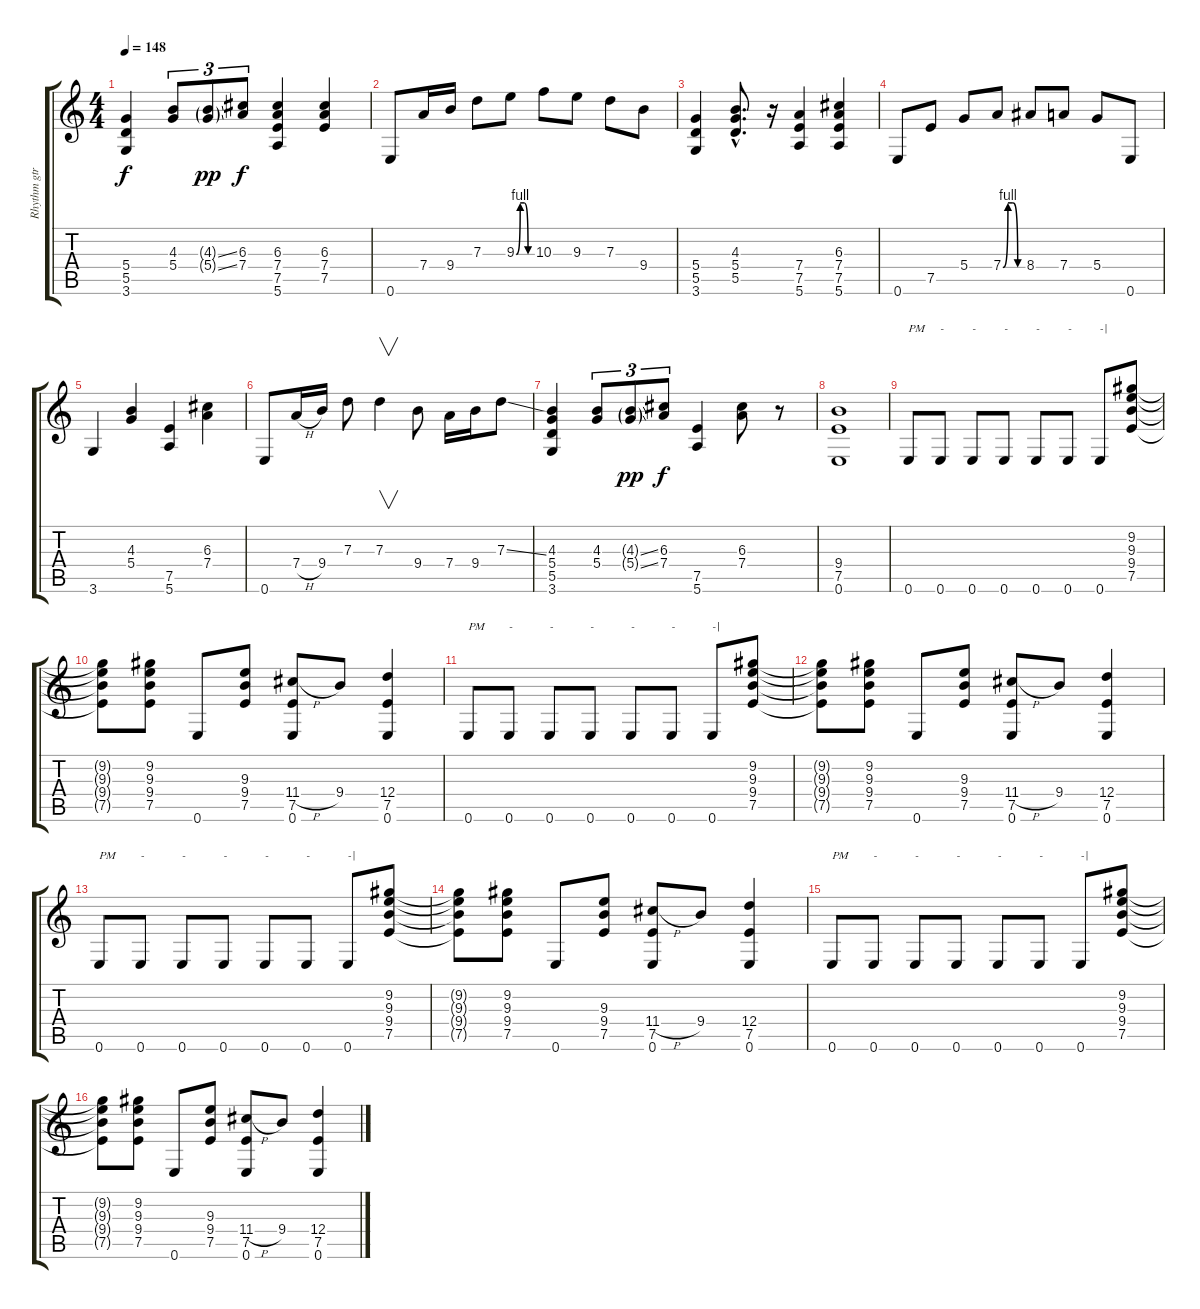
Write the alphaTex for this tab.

\track ("Rhythm gtr" "Rhythm gtr") {instrument distortionguitar}
\staff {score tabs}
\tuning (E4 B3 G3 D3 A2 E2) {hide}
\ts (4 4)
\tempo 148
\clef g2
\ks c
(5.4 5.5 3.6).4{dy f} (4.3 5.4).8{tu (3 2)} (4.3{ss g} 5.4{ss g}).8{tu (3 2) dy pp} (6.3 7.4).8{tu (3 2) dy f} (6.3 7.4 7.5 5.6).4 (6.3 7.4 7.5).4 |
0.6.8 7.4.16 9.4.16 7.3.8 9.3{be (custom 0 0 15 4 30 4 45 0 60 0)}.8 10.3.8 9.3.8 7.3.8 9.4.8 |
(5.4 5.5 3.6).4 (4.3{hac} 5.4{hac} 5.5{hac}).8{d} r.16 (7.4 7.5 5.6).4 (6.3 7.4 7.5 5.6).4 |
0.6.8 7.5.8 5.4.8 7.4{be (custom 0 0 15 4 30 4 45 0 60 0)}.8 8.4.8 7.4.8 5.4.8 0.6.8 |
3.6.4 (4.3 5.4).4 (7.5 5.6).4 (6.3 7.4).4 |
0.6.8 7.4{h}.16 9.4.16 7.3.8 7.3.4{v} 9.4.8 7.4.16 9.4.16 7.3{ss}.8 |
(4.3 5.4 5.5 3.6).4 (4.3 5.4).8{tu (3 2)} (4.3{ss g} 5.4{ss g}).8{tu (3 2) dy pp} (6.3 7.4).8{tu (3 2) dy f} (7.5 5.6).4 (6.3 7.4).8 r.8 |
(9.4 7.5 0.6).1 |
0.6.8{txt "PM"} 0.6.8{txt "-"} 0.6.8{txt "-"} 0.6.8{txt "-"} 0.6.8{txt "-"} 0.6.8{txt "-"} 0.6.8{txt "-|"} (9.2 9.3 9.4 7.5).8 |
(9.2{t} 9.3{t} 9.4{t} 7.5{t}).8 (9.2 9.3 9.4 7.5).8 0.6.8 (9.3 9.4 7.5).8 (11.4{h} 7.5 0.6).8 9.4.8 (12.4 7.5 0.6).4 |
0.6.8{txt "PM"} 0.6.8{txt "-"} 0.6.8{txt "-"} 0.6.8{txt "-"} 0.6.8{txt "-"} 0.6.8{txt "-"} 0.6.8{txt "-|"} (9.2 9.3 9.4 7.5).8 |
(9.2{t} 9.3{t} 9.4{t} 7.5{t}).8 (9.2 9.3 9.4 7.5).8 0.6.8 (9.3 9.4 7.5).8 (11.4{h} 7.5 0.6).8 9.4.8 (12.4 7.5 0.6).4 |
0.6.8{txt "PM"} 0.6.8{txt "-"} 0.6.8{txt "-"} 0.6.8{txt "-"} 0.6.8{txt "-"} 0.6.8{txt "-"} 0.6.8{txt "-|"} (9.2 9.3 9.4 7.5).8 |
(9.2{t} 9.3{t} 9.4{t} 7.5{t}).8 (9.2 9.3 9.4 7.5).8 0.6.8 (9.3 9.4 7.5).8 (11.4{h} 7.5 0.6).8 9.4.8 (12.4 7.5 0.6).4 |
0.6.8{txt "PM"} 0.6.8{txt "-"} 0.6.8{txt "-"} 0.6.8{txt "-"} 0.6.8{txt "-"} 0.6.8{txt "-"} 0.6.8{txt "-|"} (9.2 9.3 9.4 7.5).8 |
(9.2{t} 9.3{t} 9.4{t} 7.5{t}).8 (9.2 9.3 9.4 7.5).8 0.6.8 (9.3 9.4 7.5).8 (11.4{h} 7.5 0.6).8 9.4.8 (12.4 7.5 0.6).4
